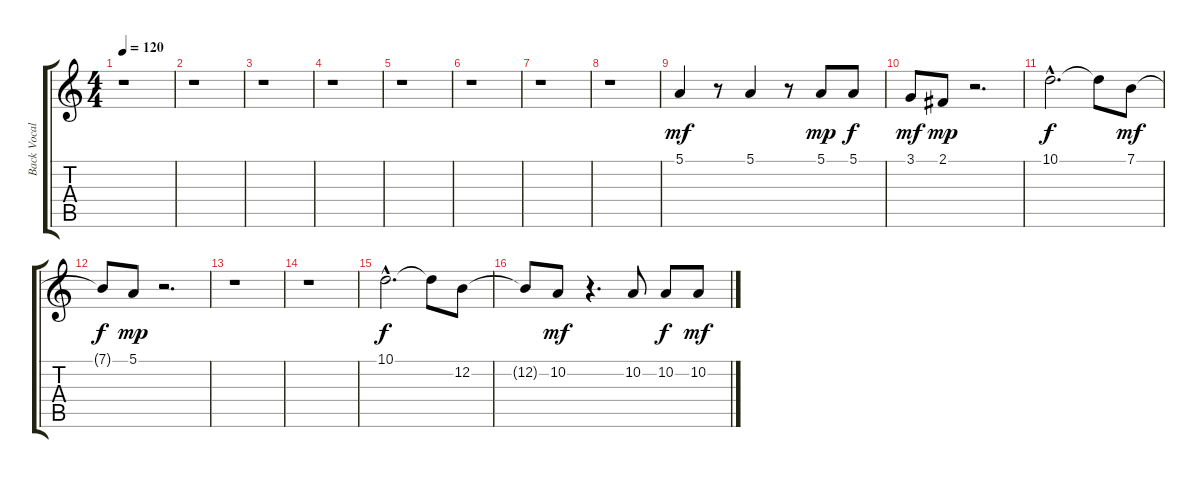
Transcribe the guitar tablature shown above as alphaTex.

\track ("Back Vocals" "Back Vocal") {instrument choiraahs}
\staff {score tabs}
\tuning (E4 B3 G3 D3 A2 E2) {hide}
\ts (4 4)
\tempo 120
\clef g2
\ks c
r.1{dy mp} |
r.1 |
r.1 |
r.1 |
r.1 |
r.1 |
r.1 |
r.1 |
5.1.4{dy mf} r.8 5.1.4 r.8 5.1.8{dy mp} 5.1.8{dy f} |
3.1.8{dy mf} 2.1.8{dy mp} r.2{d} |
10.1{hac}.2{d dy f} 10.1{t}.8 7.1.8{dy mf} |
7.1{t}.8{dy f} 5.1.8{dy mp} r.2{d} |
r.1 |
r.1 |
10.1{hac}.2{d dy f} 10.1{t}.8 12.2.8 |
12.2{t}.8 10.2.8{dy mf} r.4{d} 10.2.8 10.2.8{dy f} 10.2.8{dy mf}
